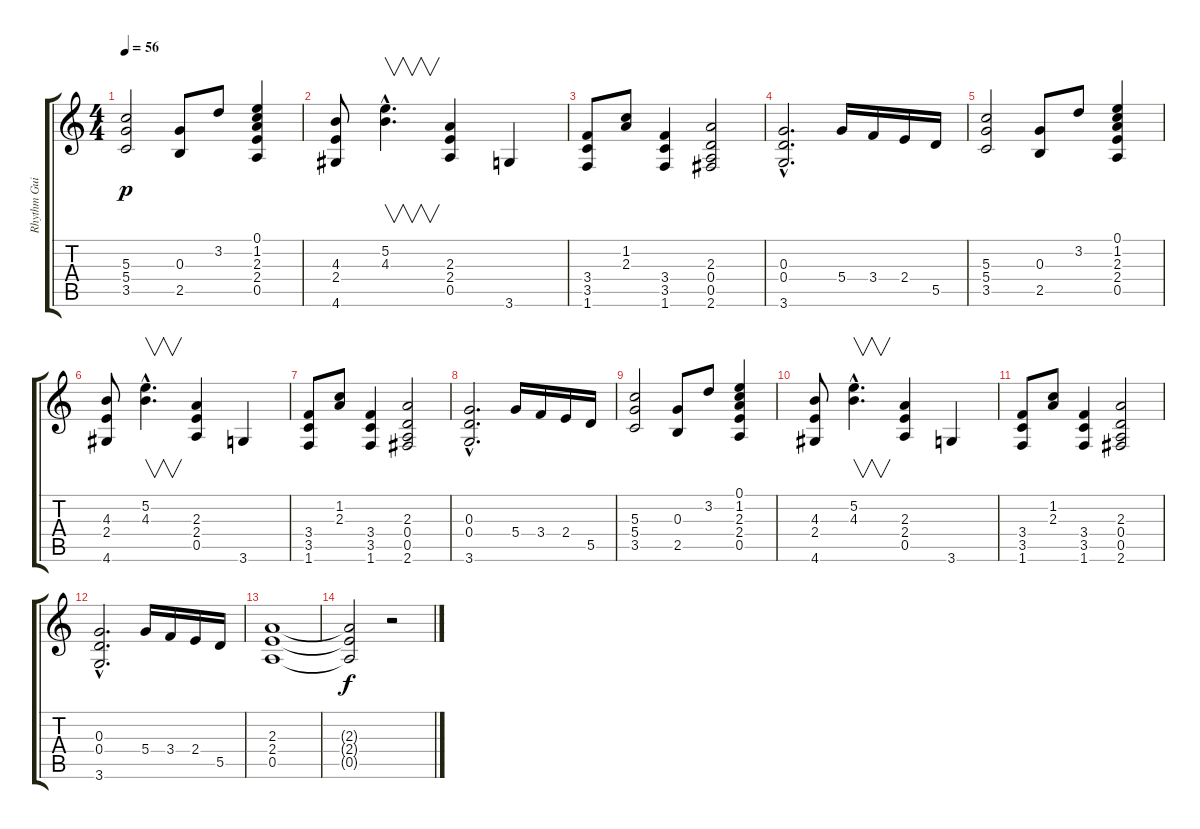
\track ("Rhythm Guitar" "Rhythm Gui") {instrument overdrivenguitar}
\staff {score tabs}
\tuning (E4 B3 G3 D3 A2 E2) {hide}
\ts (4 4)
\tempo 56
\clef g2
\ks c
(5.3 5.4 3.5).2{dy p} (0.3 2.5).8 3.2.8 (0.1 1.2 2.3 2.4 0.5).4 |
(4.3 2.4 4.6).8 (5.2{hac} 4.3{hac}).4{v d} (2.3 2.4 0.5).4 3.6.4 |
(3.4 3.5 1.6).8 (1.2 2.3).8 (3.4 3.5 1.6).4 (2.3 0.4 0.5 2.6).2 |
(0.3{hac} 0.4{hac} 3.6{hac}).2{d} 5.4.16 3.4.16 2.4.16 5.5.16 |
(5.3 5.4 3.5).2 (0.3 2.5).8 3.2.8 (0.1 1.2 2.3 2.4 0.5).4 |
(4.3 2.4 4.6).8 (5.2{hac} 4.3{hac}).4{v d} (2.3 2.4 0.5).4 3.6.4 |
(3.4 3.5 1.6).8{volume 9} (1.2 2.3).8 (3.4 3.5 1.6).4 (2.3 0.4 0.5 2.6).2 |
(0.3{hac} 0.4{hac} 3.6{hac}).2{d} 5.4.16 3.4.16 2.4.16 5.5.16 |
(5.3 5.4 3.5).2 (0.3 2.5).8 3.2.8 (0.1 1.2 2.3 2.4 0.5).4 |
(4.3 2.4 4.6).8{volume 0} (5.2{hac} 4.3{hac}).4{v d} (2.3 2.4 0.5).4 3.6.4 |
(3.4 3.5 1.6).8 (1.2 2.3).8 (3.4 3.5 1.6).4 (2.3 0.4 0.5 2.6).2 |
(0.3{hac} 0.4{hac} 3.6{hac}).2{d} 5.4.16 3.4.16 2.4.16 5.5.16 |
(2.3 2.4 0.5).1 |
(2.3{t} 2.4{t} 0.5{t}).2{dy f} r.2
